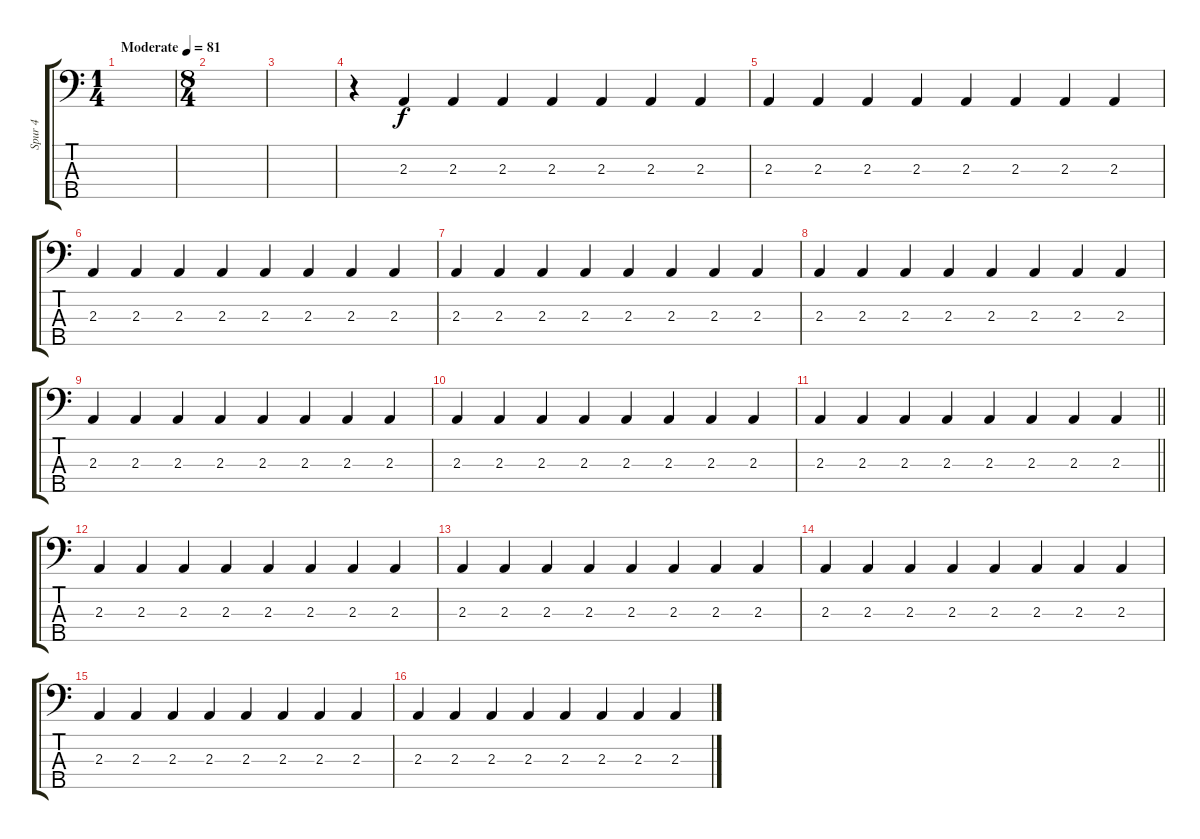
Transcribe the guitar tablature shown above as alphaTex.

\track ("Spur 4" "Spur 4") {instrument acousticbass}
\staff {score tabs}
\tuning (F2 C2 G1 D1 A0) {hide}
\ts (1 4)
\tempo (81 "Moderate")
\clef f4
\ks c
|
\ts (8 4)
|
|
r.4 2.3.4 2.3.4 2.3.4 2.3.4 2.3.4 2.3.4 2.3.4 |
2.3.4 2.3.4 2.3.4 2.3.4 2.3.4 2.3.4 2.3.4 2.3.4 |
2.3.4 2.3.4 2.3.4 2.3.4 2.3.4 2.3.4 2.3.4 2.3.4 |
2.3.4 2.3.4 2.3.4 2.3.4 2.3.4 2.3.4 2.3.4 2.3.4 |
2.3.4 2.3.4 2.3.4 2.3.4 2.3.4 2.3.4 2.3.4 2.3.4 |
2.3.4 2.3.4 2.3.4 2.3.4 2.3.4 2.3.4 2.3.4 2.3.4 |
2.3.4 2.3.4 2.3.4 2.3.4 2.3.4 2.3.4 2.3.4 2.3.4 |
\barLineRight lightlight
2.3.4 2.3.4 2.3.4 2.3.4 2.3.4 2.3.4 2.3.4 2.3.4 |
\section ("" "")
2.3.4 2.3.4 2.3.4 2.3.4 2.3.4 2.3.4 2.3.4 2.3.4 |
2.3.4 2.3.4 2.3.4 2.3.4 2.3.4 2.3.4 2.3.4 2.3.4 |
2.3.4 2.3.4 2.3.4 2.3.4 2.3.4 2.3.4 2.3.4 2.3.4 |
2.3.4 2.3.4 2.3.4 2.3.4 2.3.4 2.3.4 2.3.4 2.3.4 |
2.3.4 2.3.4 2.3.4 2.3.4 2.3.4 2.3.4 2.3.4 2.3.4
